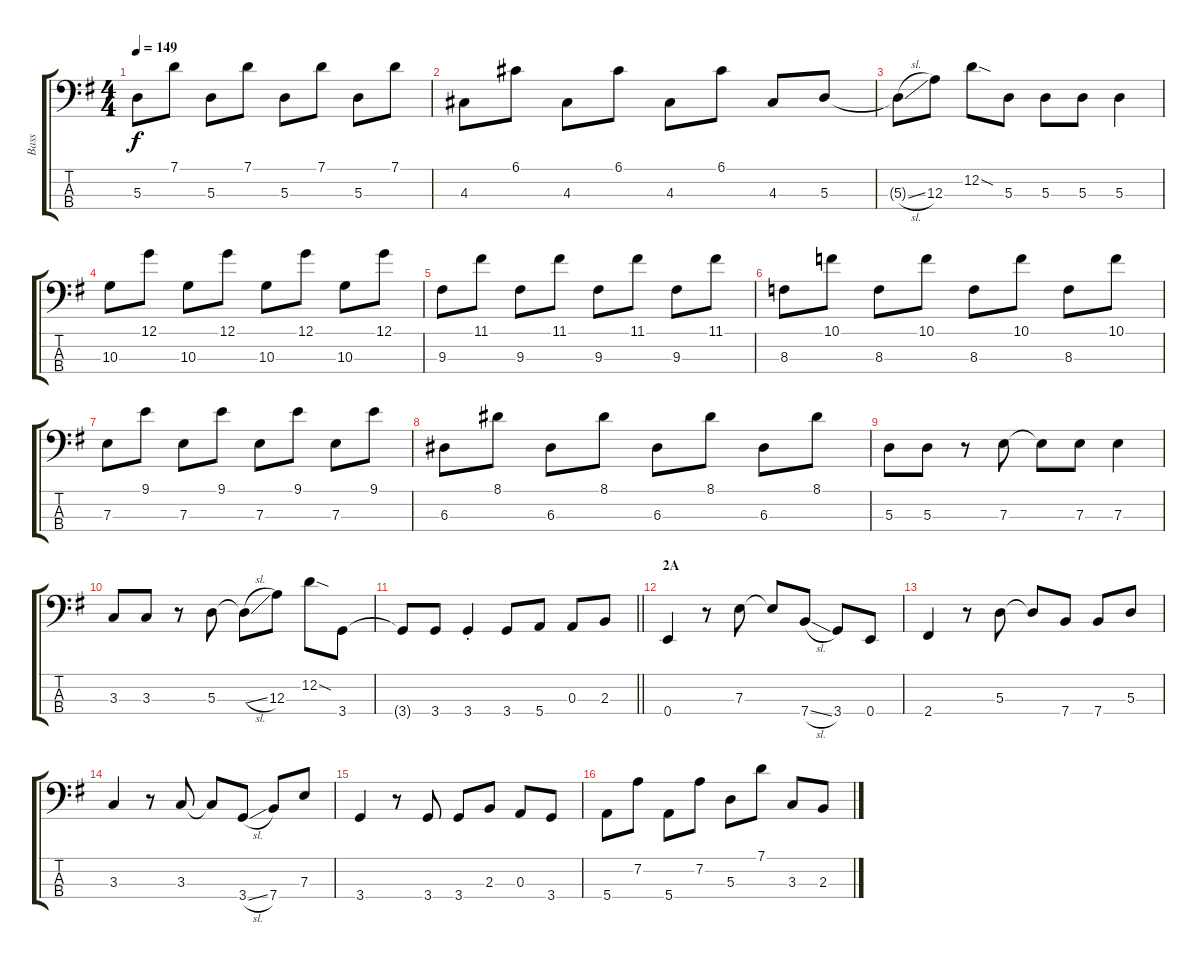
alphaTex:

\track ("Bass" "Bass") {instrument electricbassfinger}
\staff {score tabs}
\tuning (G2 D2 A1 E1) {hide}
\ts (4 4)
\tempo 149
\clef f4
\ks g
5.3.8{dy f} 7.1.8 5.3.8 7.1.8 5.3.8 7.1.8 5.3.8 7.1.8 |
4.3.8 6.1.8 4.3.8 6.1.8 4.3.8 6.1.8 4.3.8 5.3.8 |
5.3{sl t}.8 12.3.8 12.2{sod}.8 5.3.8 5.3.8 5.3.8 5.3.4 |
10.3.8 12.1.8 10.3.8 12.1.8 10.3.8 12.1.8 10.3.8 12.1.8 |
9.3.8 11.1.8 9.3.8 11.1.8 9.3.8 11.1.8 9.3.8 11.1.8 |
8.3.8 10.1.8 8.3.8 10.1.8 8.3.8 10.1.8 8.3.8 10.1.8 |
7.3.8 9.1.8 7.3.8 9.1.8 7.3.8 9.1.8 7.3.8 9.1.8 |
6.3.8 8.1.8 6.3.8 8.1.8 6.3.8 8.1.8 6.3.8 8.1.8 |
5.3.8 5.3.8 r.8 7.3.8 7.3{t}.8 7.3.8 7.3.4 |
3.3.8 3.3.8 r.8 5.3.8 5.3{sl t}.8 12.3.8 12.2{sod}.8 3.4.8 |
\barLineRight lightlight
3.4{t}.8 3.4.8 3.4{st}.4 3.4.8 5.4.8 0.3.8 2.3.8 |
\section ("" "2A")
0.4.4 r.8 7.3.8 7.3{t}.8 7.4{sl}.8 3.4.8 0.4.8 |
2.4.4 r.8 5.3.8 5.3{t}.8 7.4.8 7.4.8 5.3.8 |
3.3.4 r.8 3.3.8 3.3{t}.8 3.4{sl}.8 7.4.8 7.3.8 |
3.4.4 r.8 3.4.8 3.4.8 2.3.8 0.3.8 3.4.8 |
5.4.8 7.2.8 5.4.8 7.2.8 5.3.8 7.1.8 3.3.8 2.3.8
